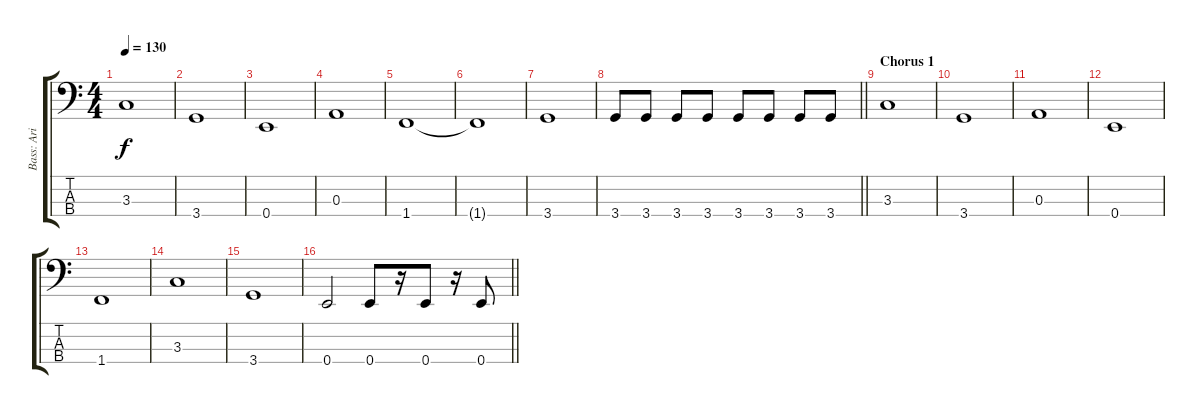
\track ("Bass: Ari Katajamäki" "Bass: Ari ") {instrument electricbassfinger}
\staff {score tabs}
\tuning (G2 D2 A1 E1) {hide}
\ts (4 4)
\tempo 130
\clef f4
\ks aminor
3.3.1{dy f} |
3.4.1 |
0.4.1 |
0.3.1 |
1.4.1 |
1.4{t}.1 |
3.4.1 |
\barLineRight lightlight
3.4.8 3.4.8 3.4.8 3.4.8 3.4.8 3.4.8 3.4.8 3.4.8 |
\section ("" "Chorus 1")
3.3.1 |
3.4.1 |
0.3.1 |
0.4.1 |
1.4.1 |
3.3.1 |
3.4.1 |
\barLineRight lightlight
0.4.2 0.4.8 r.16 0.4.8 r.16 0.4.8
